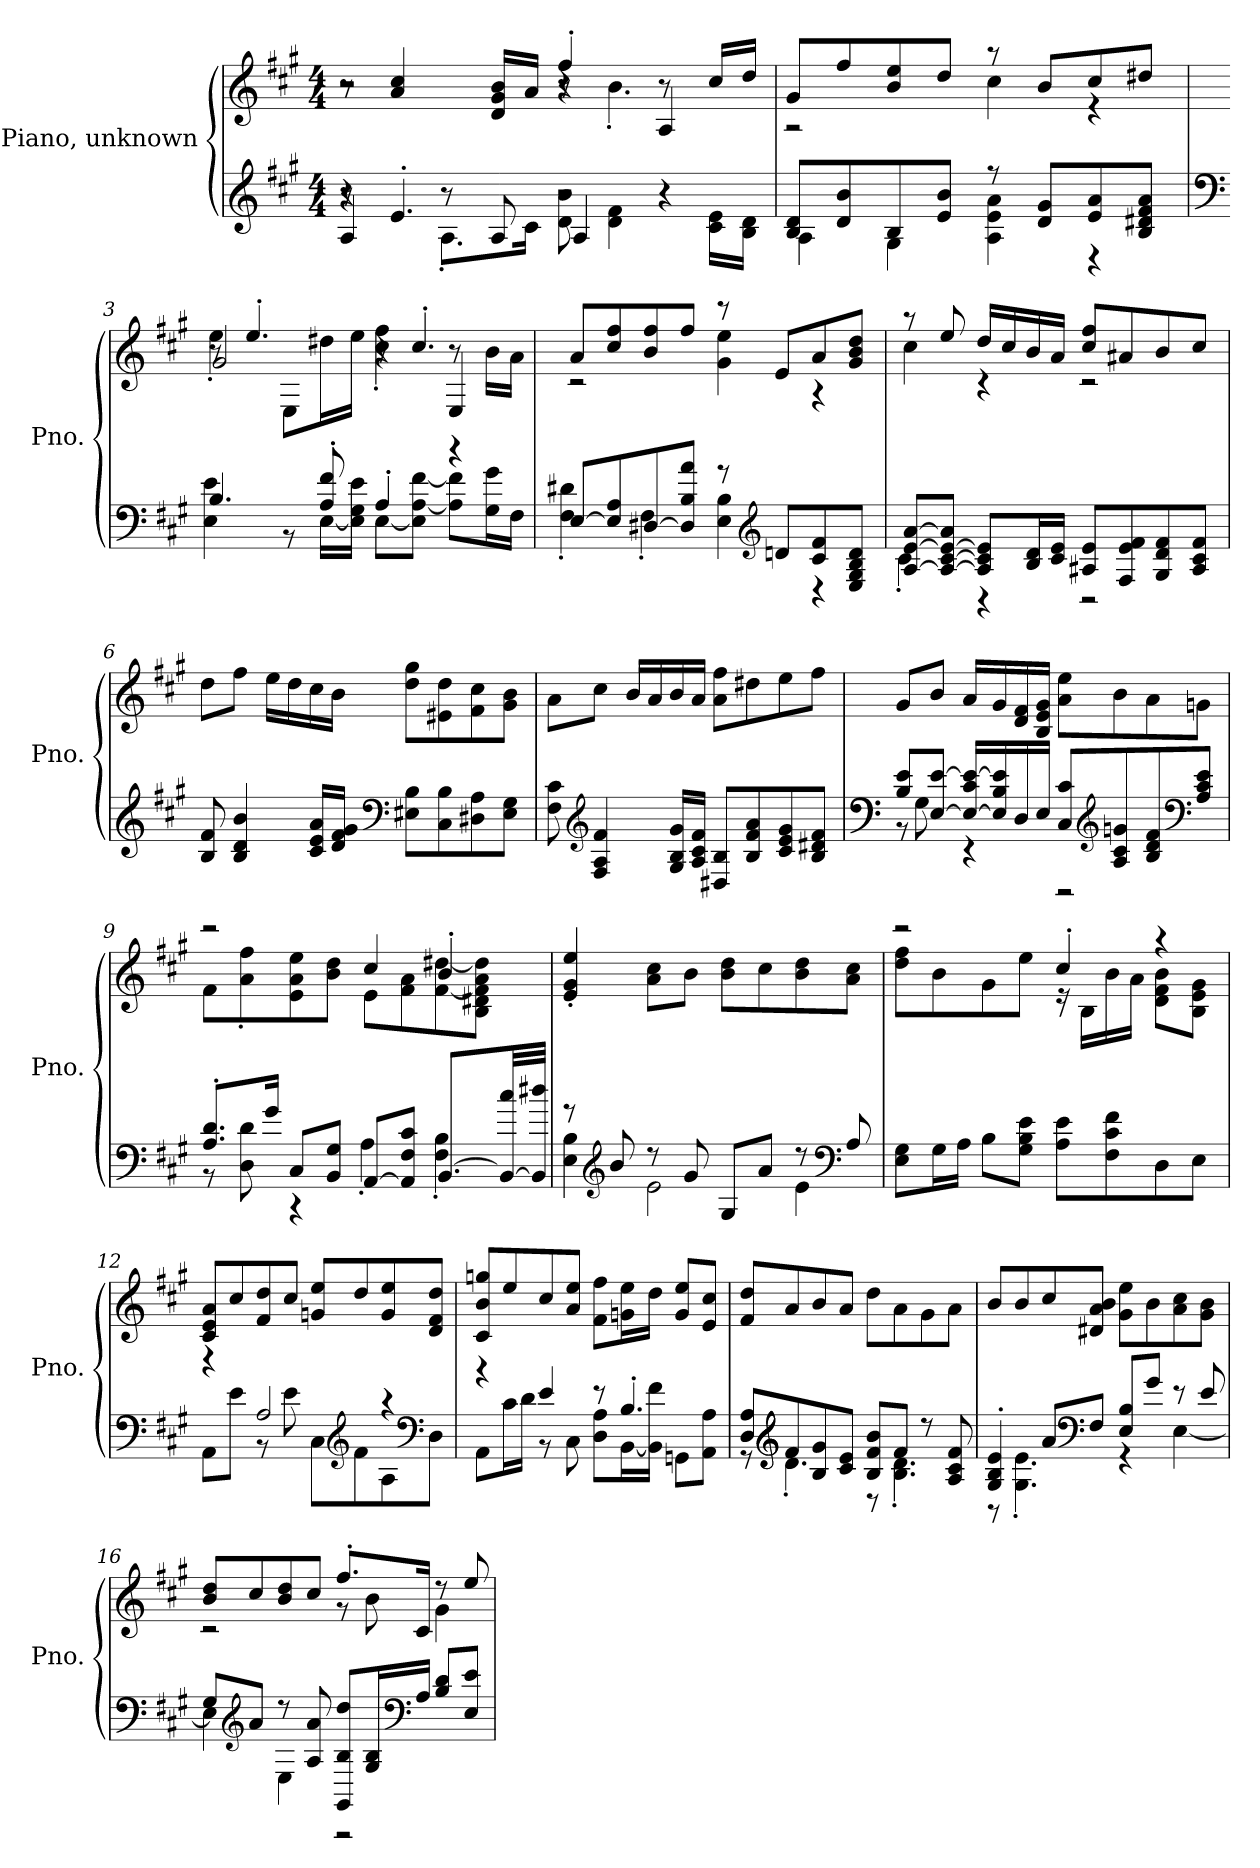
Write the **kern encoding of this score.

**kern	**kern
*part1	*part1
*staff2	*staff1
*I"Piano, unknown	*
*I'Pno.	*
*clefG2	*clefG2
*k[f#c#g#]	*k[f#c#g#]
*M4/4	*M4/4
*MM120	*MM120
=1	=1
*^	*^
*	*^	*	*^
8r	4r	4A/	8r	2r	2r
4.e'/	.	.	4a/ 4cc#/	.	.
.	8.A'\L	8r	.	.	.
.	.	8A/	16d/ 16g#/ 16b/LL	.	.
.	16c#\Jk	.	16a/JJ	.	.
2r	8d\ 8b\	4A/	4ff#'/	8r	4r
.	4d\ 4f#\	.	.	4.b'\	.
.	.	4r	8r	.	4A/
.	16c#\ 16e\LL	.	16cc#/LL	.	.
.	16B\ 16d\JJ	.	16dd/JJ	.	.
*	*v	*v	*	*	*
*	*	*	*v	*v
=2	=2	=2	=2
8B/ 8d/L	4A\	8g#/L	2r
8d/ 8b/	.	8ff#/	.
8B/	4G#\	8b/ 8ee/	.
8e/ 8b/J	.	8dd/J	.
8r	4A\ 4e\ 4a\	8r	4cc#\
8d/ 8g#/L	.	8b/L	.
8e/ 8a/	4r	8cc#/	4r
8B/ 8d#X/ 8f#/ 8a/J	.	8dd#X/J	.
*	*	*v	*v
=3	=3	=3
*clefF4	*	*
*	*	*^
*	*	*	*^
4.B/	4E\ 4e\	8r	4ee'\	2g#/
.	.	4.ee'/	.	.
.	8r	.	8E\L	.
8A/' 8f#/'	[16E\LL	.	16dd#X\L	.
.	16E\] 16G#\ 16e\JJ	.	16ee\JJ	.
4A'/	[8E\L	8r	4cc#\' 4ff#\'	4r
.	8E\] [8A\ [8f#\J	4.cc#'/	.	.
4r	8A\] 8f#\]L	.	8r	4E/
.	16G#\ 16g#\L	.	16b\LL	.
.	16F#\JJ	.	16a\JJ	.
*	*	*	*v	*v
!!LO:LB:g=z
=4	=4	=4	=4
[8E/L	4F#\' 4d#X\'	8a/L	2r
8E/] 8A/	.	8cc#/ 8ff#/	.
[8D#X/	4F#'\	8b/ 8ff#/	.
8D#/] 8B/ 8a/J	.	8ff#/J	.
8r	4E\ 4B\	8r	4g#\ 4ee\
*clefG2	*	*	*
8dn/L	.	8e/L	.
8c#/ 8f#/	4r	8a/	4r
8E/ 8G#/ 8B/ 8d/J	.	8g#/ 8b/ 8dd/J	.
=5	=5	=5	=5
[8A/ [8e/ [8a/L	4c#'\	8r	4cc#\
8A/_ [8c#/ 8e/_ 8a/]J	.	8ee/	.
8A/] 8c#/] 8e/]L	4r	16dd/LL	4r
.	.	16cc#/	.
16B/ 16d/L	.	16b/	.
16c#/ 16e/JJ	.	16a/JJ	.
8A#X/ 8e/L	2r	8cc#/ 8ff#/L	2r
8F#/ 8e/ 8f#/	.	8a#X/	.
8G#/ 8d/ 8f#/	.	8b/	.
8A#/ 8c#/ 8f#/J	.	8cc#/J	.
*v	*v	*	*
*	*v	*v
!!LO:LB:g=z
=6	=6
8B/ 8f#/	8dd\L
4B/ 4d/ 4b/	8ff#\J
.	16ee\LL
.	16dd\
16c#/ 16e/ 16a/LL	16cc#\
16d/ 16f#/ 16g#/JJ	16b\JJ
*clefF4	*
8E#X\ 8B\L	8dd\ 8gg#\L
8C#\ 8B\	8e#X\ 8dd\
8D#X\ 8A\	8f#\ 8cc#\
8E#\ 8G#\J	8g#\ 8b\J
=7	=7
8F#\ 8c#\	8a\L
*clefG2	*
4F#/ 4A/ 4f#/	8cc#\J
.	16b/LL
.	16a/
16G#/ 16B/ 16g#/LL	16b/
16A/ 16c#/ 16f#/JJ	16a/JJ
8D#X/ 8B/L	8a\ 8ff#\L
8B/ 8f#/ 8a/	8dd#X\
8c#/ 8e/ 8g#/	8ee\
8B/ 8d#X/ 8f#/J	8ff#\J
!!LO:LB:g=z
=8	=8
*clefF4	*
*^	*
8B/ 8e/L	8r	8g#/L
[8E/ [8e/J	8G#\	8b/J
16E/_ 16c#/ 16e/_LL	4r	16a/LL
16E/] 16B/ 16e/]	.	16g#/
16D/	.	16d/ 16f#/
16E/JJ	.	16B/ 16e/ 16g#/JJ
8C#/ 8c#/L	2r	8a\ 8ee\L
*clefG2	*	*
8A/ 8c#/ 8gn/	.	8b\
8B/ 8d/ 8f#/	.	8a\
*clefF4	*	*
8A/ 8c#/ 8e/J	.	8gn\J
=9	=9	=9
*	*	*^
8.A/' 8.d/'L	8r	2r	8f#\L
.	8D\ 8d\	.	8a\' 8ff#\'
16g#/Jk	.	.	.
8C#/L	4r	.	8e\ 8a\ 8ee\
8BB/ 8G#/J	.	.	8b\ 8dd\J
[8AA/L	4A'\	4cc#/	8e\L
8AA/] 8F#/ 8c#/J	.	.	8f#\ 8a\
[8.BB/L	4F#\' 4B\'	4b'/	[8f#\ [8dd#X\
.	.	.	8B\ 8d#X\ 8f#\] 8a\ 8dd#\]J
32BB/_ 32cc#/LL	.	.	.
32BB/] 32dd#X/JJJ	.	.	.
*	*	*v	*v
!!LO:LB:g=z
=10	=10	=10
8r	4E\ 4B\	4e/' 4g#/' 4ee/'
*clefG2	*	*
8b/	.	.
8r	2e\	8a\ 8cc#\L
8g#/	.	8b\J
8G#/L	.	8b\ 8dd\L
8a/J	.	8cc#\
8r	4e\	8b\ 8dd\
*clefF4	*	*
8A/	.	8a\ 8cc#\J
*v	*v	*
=11	=11
*	*^
8E\ 8G#\L	2r	8dd\ 8ff#\L
16G#\L	.	8b\
16A\JJ	.	.
8B\L	.	8g#\
8G#\ 8B\ 8e\J	.	8ee\J
8A\ 8e\L	4cc#'/	16r
.	.	16B\LL
8F#\ 8c#\ 8f#\	.	16b\
.	.	16a\JJ
8D\	4r	8d\ 8f#\ 8b\L
8E\J	.	8B\ 8e\ 8g#\J
*	*v	*v
=12	=12
*^	*
4r	8AA\L	8c#/ 8e/ 8a/L
.	8e\J	8cc#/
2A/	8r	8f#/ 8dd/
.	8e\	8cc#/J
.	8C#\L	8gn/ 8ee/L
*clefG2	*	*
.	8f#\	8dd/
4r	8A\	8g/ 8ee/
*clefF4	*	*
.	8D\J	8d/ 8f#/ 8dd/J
!!LO:LB:g=z
=13	=13	=13
4r	8AA\L	8c#/ 8b/ 8ggn/L
.	16c#\L	8ee/
.	16d\JJ	.
4e/	8r	8cc#/
.	8C#\	8a/ 8ee/J
8r	8D\ 8A\L	8f#\ 8ff#\L
4.B'/	[16BB\L	16gn\ 16ee\L
.	16BB\] 16f#\JJ	16dd\JJ
.	8GGn\L	8g/ 8ee/L
.	8AA\ 8A\J	8e/ 8cc#/J
=14	=14	=14
8D/ 8A/L	8r	8f#/ 8dd/L
*clefG2	*	*
8f#/	4.d'\	8a/
8B/ 8g#/	.	8b/
8c#/ 8e/J	.	8a/J
8B/ 8f#/ 8b/L	8r	8dd\L
8f#/J	4.B\' 4.d\'	8a\
8r	.	8g#\
8A/ 8c#/ 8f#/	.	8a\J
=15	=15	=15
4G#/' 4B/' 4e/'	8r	8b/L
.	4.G#\' 4.e\'	8b/
8a/L	.	8cc#/
*clefF4	*	*
8F#/J	.	8d#X/ 8a/ 8b/J
8E/ 8B/L	4r	8g#\ 8ee\L
8g#/J	.	8b\
8r	[4E\	8a\ 8cc#\
8e/	.	8g#\ 8b\J
!!LO:PB:g=z
=16	=16	=16
*	*	*^
8G#/L	4E\]	8b/ 8dd/L	2r
*clefG2	*	*	*
8a/J	.	8cc#/	.
8r	4E\	8b/ 8dd/	.
8A/ 8a/	.	8cc#/J	.
8GG#/ 8B/ 8dd/L	2r	8.ff#'/L	8r
16G#/ 16B/L	.	.	8b\
*clefF4	*	*	*
16A/JJ	.	16c#/Jk	.
8B/ 8d/L	.	8r	4g#\
8E/ 8e/J	.	8ee/	.
*v	*v	*	*
*	*v	*v
=	=
*-	*-
